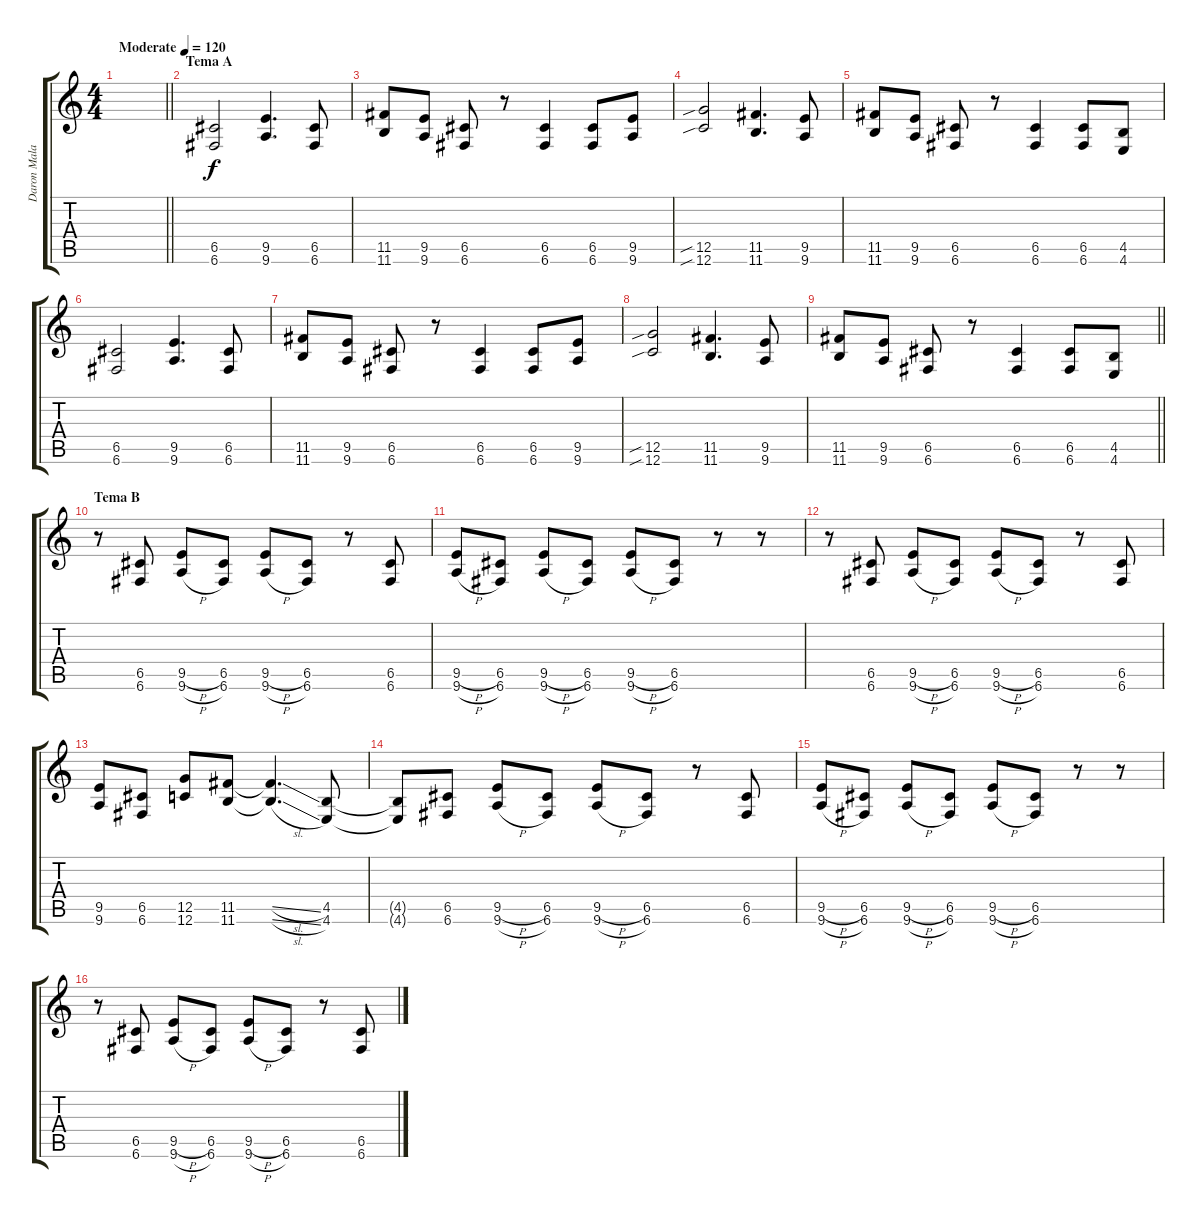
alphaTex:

\track ("Daron Malakian (2º Guitarra)" "Daron Mala") {instrument distortionguitar}
\staff {score tabs}
\tuning (D4 A3 F3 C3 G2 C2) {hide}
\ts (4 4)
\tempo (120 "Moderate")
\clef g2
\barLineRight lightlight
\ks c
|
\section ("" "Tema A")
(6.5 6.6).2 (9.5 9.6).4{d} (6.5 6.6).8 |
(11.5 11.6).8 (9.5 9.6).8 (6.5 6.6).8 r.8 (6.5 6.6).4 (6.5 6.6).8 (9.5 9.6).8 |
(12.5{sib} 12.6{sib}).2 (11.5 11.6).4{d} (9.5 9.6).8 |
(11.5 11.6).8 (9.5 9.6).8 (6.5 6.6).8 r.8 (6.5 6.6).4 (6.5 6.6).8 (4.5 4.6).8 |
(6.5 6.6).2 (9.5 9.6).4{d} (6.5 6.6).8 |
(11.5 11.6).8 (9.5 9.6).8 (6.5 6.6).8 r.8 (6.5 6.6).4 (6.5 6.6).8 (9.5 9.6).8 |
(12.5{sib} 12.6{sib}).2 (11.5 11.6).4{d} (9.5 9.6).8 |
\barLineRight lightlight
(11.5 11.6).8 (9.5 9.6).8 (6.5 6.6).8 r.8 (6.5 6.6).4 (6.5 6.6).8 (4.5 4.6).8 |
\section ("" "Tema B")
r.8 (6.5 6.6).8 (9.5{h} 9.6{h}).8 (6.5 6.6).8 (9.5{h} 9.6{h}).8 (6.5 6.6).8 r.8 (6.5 6.6).8 |
(9.5{h} 9.6{h}).8 (6.5 6.6).8 (9.5{h} 9.6{h}).8 (6.5 6.6).8 (9.5{h} 9.6{h}).8 (6.5 6.6).8 r.8 r.8 |
r.8 (6.5 6.6).8 (9.5{h} 9.6{h}).8 (6.5 6.6).8 (9.5{h} 9.6{h}).8 (6.5 6.6).8 r.8 (6.5 6.6).8 |
(9.5 9.6).8 (6.5 6.6).8 (12.5 12.6).8 (11.5 11.6).8 (11.5{sl t} 11.6{sl t}).4{d} (4.5 4.6).8 |
(4.5{t} 4.6{t}).8 (6.5 6.6).8 (9.5{h} 9.6{h}).8 (6.5 6.6).8 (9.5{h} 9.6{h}).8 (6.5 6.6).8 r.8 (6.5 6.6).8 |
(9.5{h} 9.6{h}).8 (6.5 6.6).8 (9.5{h} 9.6{h}).8 (6.5 6.6).8 (9.5{h} 9.6{h}).8 (6.5 6.6).8 r.8 r.8 |
r.8 (6.5 6.6).8 (9.5{h} 9.6{h}).8 (6.5 6.6).8 (9.5{h} 9.6{h}).8 (6.5 6.6).8 r.8 (6.5 6.6).8
